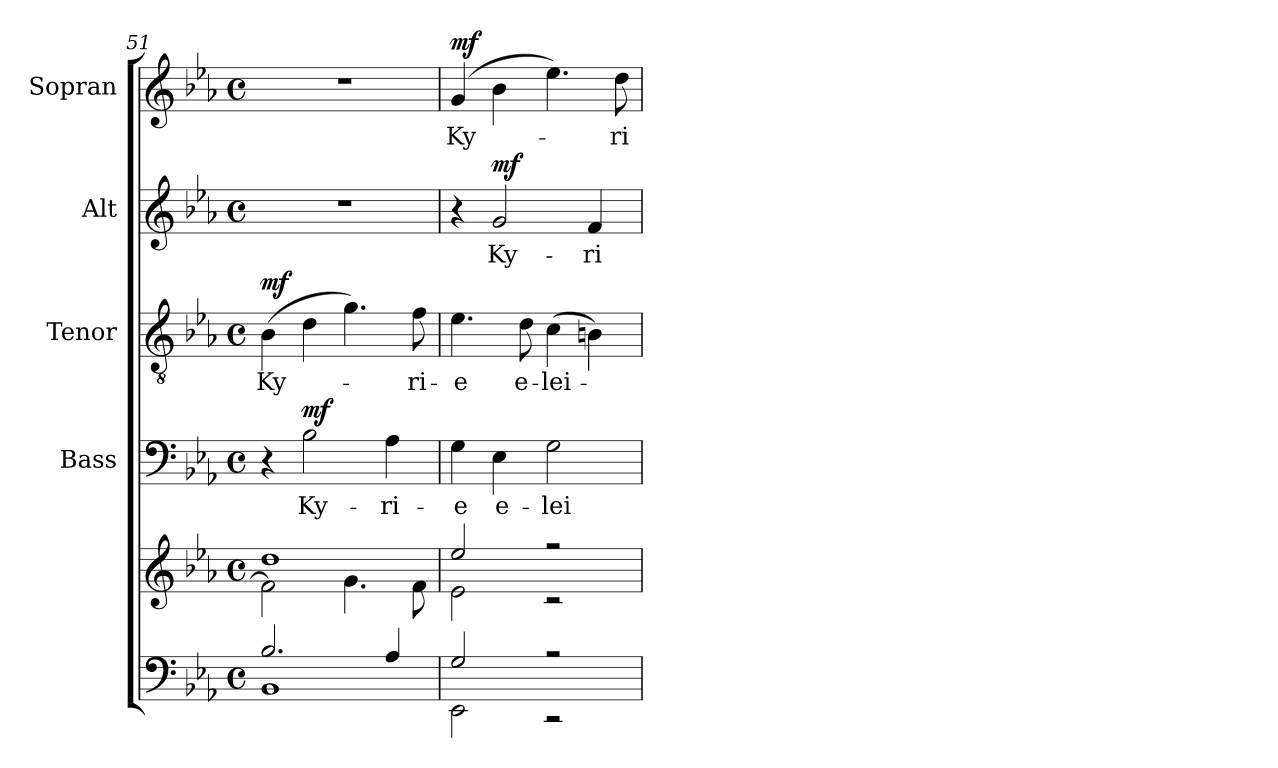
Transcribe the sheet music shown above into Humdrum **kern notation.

**kern	**kern	**kern	**text	**dynam	**kern	**text	**dynam	**kern	**text	**dynam	**kern	**text	**dynam
*part5	*part5	*part4	*part4	*part4	*part3	*part3	*part3	*part2	*part2	*part2	*part1	*part1	*part1
*staff6	*staff5	*staff4	*staff4	*staff4	*staff3	*staff3	*staff3	*staff2	*staff2	*staff2	*staff1	*staff1	*staff1
*	*	*I"Bass	*	*	*I"Tenor	*	*	*I"Alt	*	*	*I"Sopran	*	*
*	*	*I'B.	*	*	*I'T.	*	*	*I'A.	*	*	*I'S.	*	*
!!LO:LB:g=z
*clefF4	*clefG2	*clefF4	*	*	*clefGv2	*	*	*clefG2	*	*	*clefG2	*	*
*k[b-e-a-]	*k[b-e-a-]	*k[b-e-a-]	*	*	*k[b-e-a-]	*	*	*k[b-e-a-]	*	*	*k[b-e-a-]	*	*
*E-:	*E-:	*E-:	*	*	*E-:	*	*	*E-:	*	*	*E-:	*	*
*M4/4	*M4/4	*M4/4	*	*	*M4/4	*	*	*M4/4	*	*	*M4/4	*	*
*met(c)	*met(c)	*met(c)	*	*	*met(c)	*	*	*met(c)	*	*	*met(c)	*	*
=51	=51	=51	=51	=51	=51	=51	=51	=51	=51	=51	=51	=51	=51
*^	*^	*	*	*	*	*	*	*	*	*	*	*	*
!	!	!	!	!	!	!	!	!LO:LY:b	!LO:DY:a	!	!	!	!	!	!
2.B-/	1BB-	1dd	2f\]	4r	.	.	(>4B-\	Ky-	mf	1r	.	.	1r	.	.
!	!	!	!	!	!LO:LY:b	!LO:DY:a	!	!	!	!	!	!	!	!	!
.	.	.	.	2B-\	Ky-	mf	4d\	.	.	.	.	.	.	.	.
.	.	.	4.g\	.	.	.	4.g\)	.	.	.	.	.	.	.	.
!	!	!	!	!	!LO:LY:b	!	!	!	!	!	!	!	!	!	!
4A-/	.	.	.	4A-\	-ri-	.	.	.	.	.	.	.	.	.	.
!	!	!	!	!	!	!	!	!LO:LY:b	!	!	!	!	!	!	!
.	.	.	8f\	.	.	.	8f\	-ri-	.	.	.	.	.	.	.
=52	=52	=52	=52	=52	=52	=52	=52	=52	=52	=52	=52	=52	=52	=52	=52
!	!	!	!	!	!LO:LY:b	!	!	!LO:LY:b	!	!	!	!	!	!LO:LY:b	!LO:DY:a
2G/	2EE-\	2ee-/	2e-\	4G\	-e	.	4.e-\	-e	.	4r	.	.	(4g/	Ky-	mf
!	!	!	!	!	!LO:LY:b	!	!	!	!	!	!LO:LY:b	!LO:DY:a	!	!	!
.	.	.	.	4E-\	e-	.	.	.	.	2g/	Ky-	mf	4b-\	.	.
!	!	!	!	!	!	!	!	!LO:LY:b	!	!	!	!	!	!	!
.	.	.	.	.	.	.	8d\	e-	.	.	.	.	.	.	.
!	!	!	!	!	!LO:LY:b	!	!	!LO:LY:b	!	!	!	!	!	!	!
2r	2r	2r	2r	2G\	-lei-	.	(>4c\	-lei-	.	.	.	.	4.ee-\)	.	.
!	!	!	!	!	!	!	!	!	!	!	!LO:LY:b	!	!	!	!
.	.	.	.	.	.	.	4Bn\)	.	.	4f/	-ri-	.	.	.	.
!	!	!	!	!	!	!	!	!	!	!	!	!	!	!LO:LY:b	!
.	.	.	.	.	.	.	.	.	.	.	.	.	8dd\	-ri-	.
*v	*v	*	*	*	*	*	*	*	*	*	*	*	*	*	*
*	*v	*v	*	*	*	*	*	*	*	*	*	*	*	*
=	=	=	=	=	=	=	=	=	=	=	=	=	=
*-	*-	*-	*-	*-	*-	*-	*-	*-	*-	*-	*-	*-	*-
